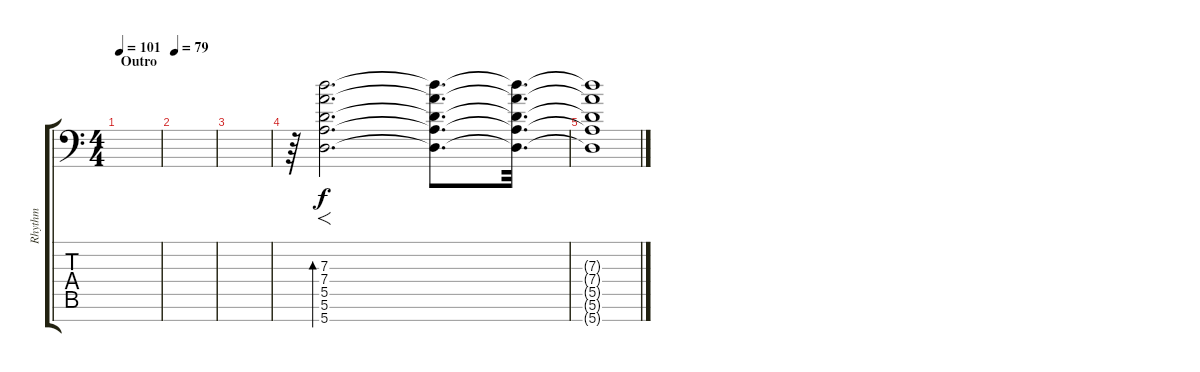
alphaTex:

\track ("Rhythm" "Rhythm") {instrument distortionguitar}
\staff {score tabs}
\tuning (E4 B3 G3 D3 A2 E2 A1) {hide}
\ts (4 4)
\section ("" "Outro")
\tempo 101
\clef f4
\ks c
|
\tempo 79
|
|
r.64 (7.3 7.4 5.5 5.6 5.7).2{f d bd 480} (7.3{t} 7.4{t} 5.5{t} 5.6{t} 5.7{t}).8{d} (7.3{t} 7.4{t} 5.5{t} 5.6{t} 5.7{t}).32{d} |
(7.3{t} 7.4{t} 5.5{t} 5.6{t} 5.7{t}).1
